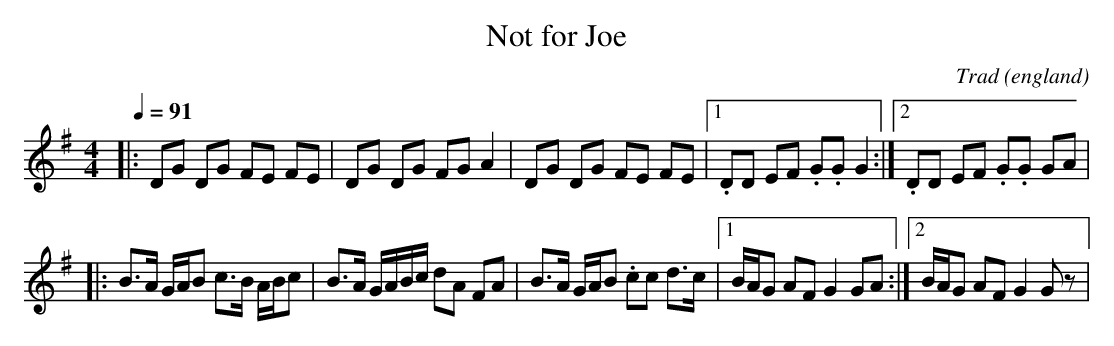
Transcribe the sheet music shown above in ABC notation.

X:1
T: Not for Joe
O:england
C: Trad
M: 4/4
L: 1/8
Q:1/4=91
K:G
|: DG DG FE FE|DG DG FG A2|DG DG FE FE|1 .DD EF .G.G G2 :|2 .DD EF .G.G GA|
|: B3/2A/2 G/2A/2B c3/2B/2 A/2B/2c|B3/2A/2 G/2A/2B/2c/2 dA FA|\
B3/2A/2 G/2A/2B .cc d3/2c/2 |1 B/2A/2G AF G2 GA:|2 B/2A/2G AF G2 G z|
